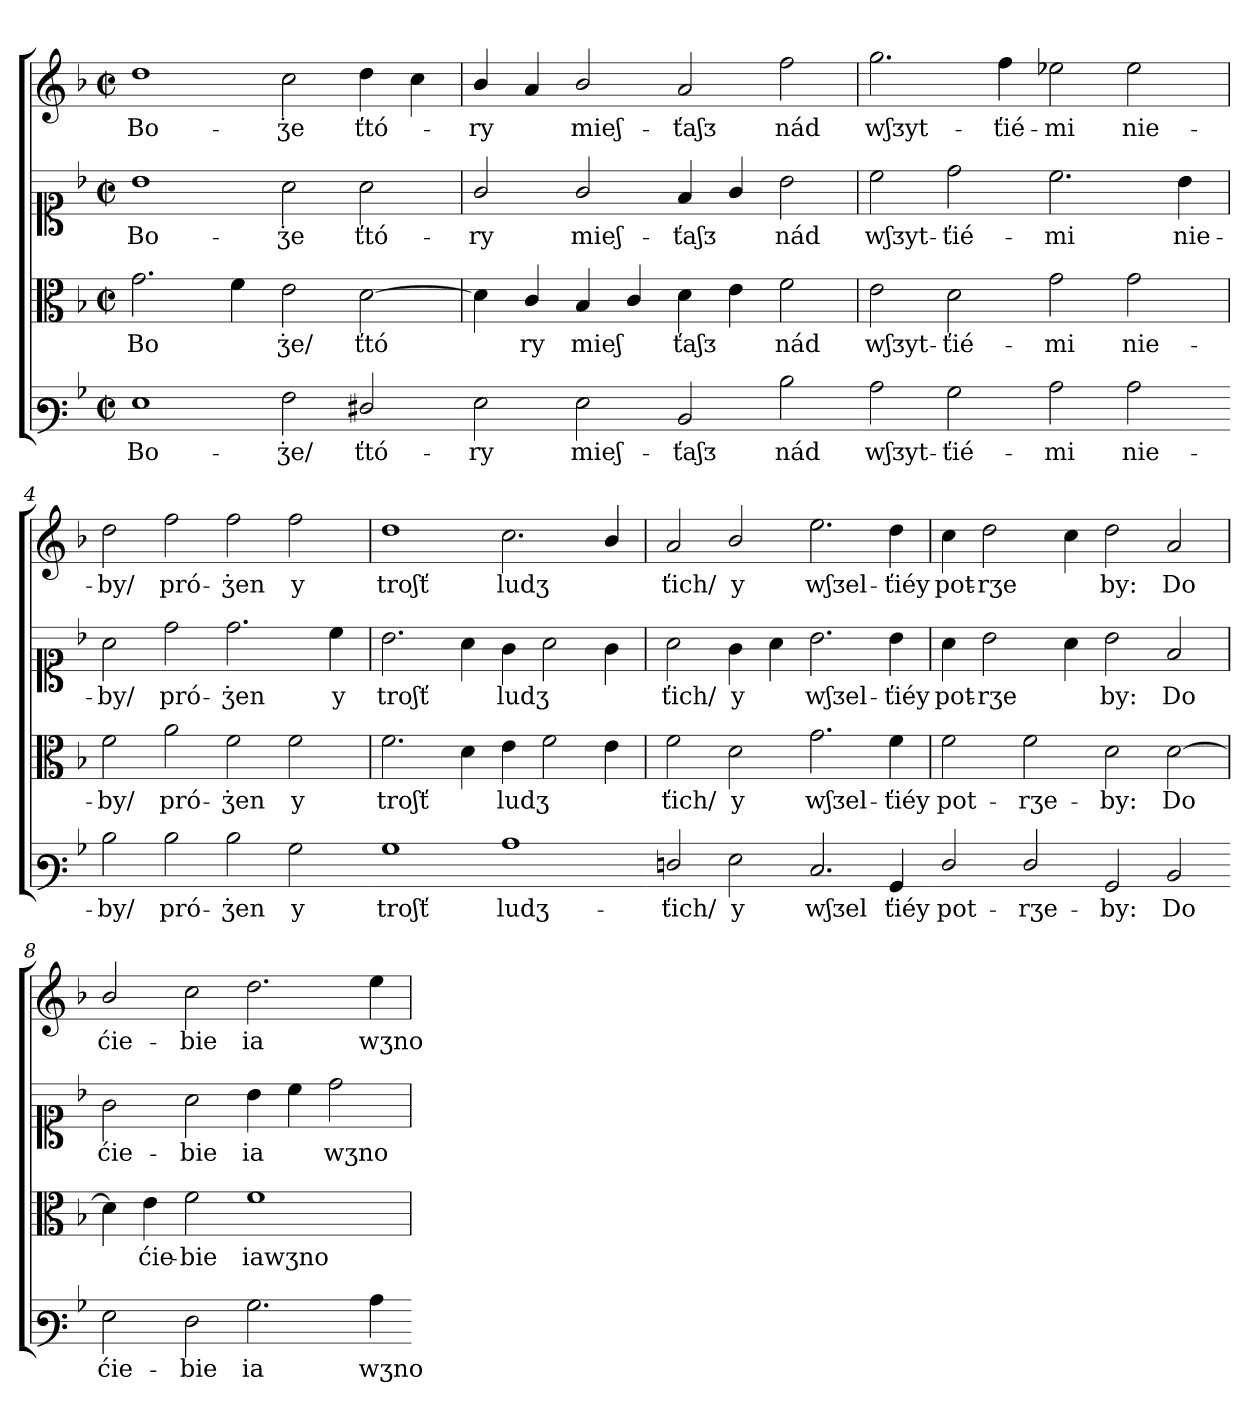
**kern	**text	**kern	**text	**kern	**text	**kern	**text
*part4	*part4	*part3	*part3	*part2	*part2	*part1	*part1
*staff4	*staff4	*staff3	*staff3	*staff2	*staff2	*staff1	*staff1
*clefF3	*	*clefC3	*	*clefC1	*	*clefG2	*
*k[b-]	*	*k[b-]	*	*k[b-]	*	*k[b-]	*
*M4/2	*	*M4/2	*	*M4/2	*	*M4/2	*
*met(c|)	*	*met(c|)	*	*met(c|)	*	*met(c|)	*
=1	=1	=1	=1	=1	=1	=1	=1
1G	Bo-	2.g	Bo	1b-	Bo-	1dd	Bo-
.	.	4f	.	.	.	.	.
2A	-ʒ̇e/	2e	ʒ̇e/	2a	-ʒ̇e	2cc	-ʒ̇e
2F#X/	ťtó-	[2d	ťtó	2a	ťtó-	4dd	ťtó-
.	.	.	.	.	.	4cc	.
=2-	=2	=2	=2	=2	=2	=2	=2
2G	-ry	4d]	.	2g/	-ry	4b-/	ry
.	.	4c/	ry	.	.	4a	.
2G	mieʃ-	4B-	mieʃ	2g/	mieʃ-	2b-/	mieʃ-
.	.	4c/	.	.	.	.	.
2D	-ťaʃᴣ	4d	ťaʃᴣ	4f	-ťaʃᴣ	2a	-ťaʃᴣ
.	.	4e	.	4g/	.	.	.
2d	nád	2f	nád	2b-	nád	2ff	nád
=3-	=3	=3	=3	=3	=3	=3	=3
2c	wʃᴣyt-	2e	wʃᴣyt-	2cc	wʃᴣyt-	2.gg	wʃᴣyt-
2B-	-ťié-	2d	-ťié-	2dd	-ťié-	.	.
.	.	.	.	.	.	4ff	-ťié-
2c	-mi	2g	-mi	2.cc	-mi	2ee-X	-mi
2c	nie-	2g	nie-	.	.	2ee-	nie-
.	.	.	.	4b-	nie-	.	.
=4-	=4	=4	=4	=4	=4	=4	=4
2d	-by/	2f	-by/	2a	-by/	2dd	-by/
2d	pró-	2a	pró-	2dd	pró-	2ff	pró-
2d	-ʒ̇en	2f	-ʒ̇en	2.dd	-ʒ̇en	2ff	-ʒ̇en
2B-	y	2f	y	.	.	2ff	y
.	.	.	.	4cc	y	.	.
=5-	=5	=5	=5	=5	=5	=5	=5
1B-	troʃť	2.f	troʃť	2.b-	troʃť	1dd	troʃť
.	.	4d	.	4a	.	.	.
1c	ludӡ-	4e	ludӡ	4g	ludӡ	2.cc	ludӡ
.	.	2f	.	2a	.	.	.
.	.	4e	.	4g	.	4b-/	.
=6-	=6	=6	=6	=6	=6	=6	=6
2Fn/	-ťich/	2f	ťich/	2a	ťich/	2a	ťich/
2G	y	2d	y	4g	y	2b-/	y
.	.	.	.	4a	.	.	.
2.E	wʃᴣel	2.g	wʃᴣel-	2.b-	wʃᴣel-	2.ee	wʃᴣel-
4BB-	ťiéy	4f	-ťiéy	4b-	-ťiéy	4dd	-ťiéy
=7-	=7	=7	=7	=7	=7	=7	=7
2F/	pot-	2f	pot-	4a	pot-	4cc	pot-
.	.	.	.	2b-	-rӡe	2dd	-rӡe
2F/	-rӡe-	2f	-rӡe-	.	.	.	.
.	.	.	.	4a	.	4cc	.
2BB-	-by:	2d	-by:	2b-	by:	2dd	by:
2D	Do	[2d	Do	2f	Do	2a	Do
=8-	=8	=8	=8	=8	=8	=8	=8
2G	ćie-	4d]	.	2g	ćie-	2b-/	ćie-
.	.	4e	ćie-	.	.	.	.
2F	-bie	2f	-bie	2a	-bie	2cc	-bie
2.B-	ia	1f	iawӡno-	4b-	ia	2.dd	ia
.	.	.	.	4cc	.	.	.
.	.	.	.	2dd	wӡno-	.	.
4c	wӡno-	.	.	.	.	4ee	wӡno-
=-	=	=	=	=	=	=	=
*-	*-	*-	*-	*-	*-	*-	*-
